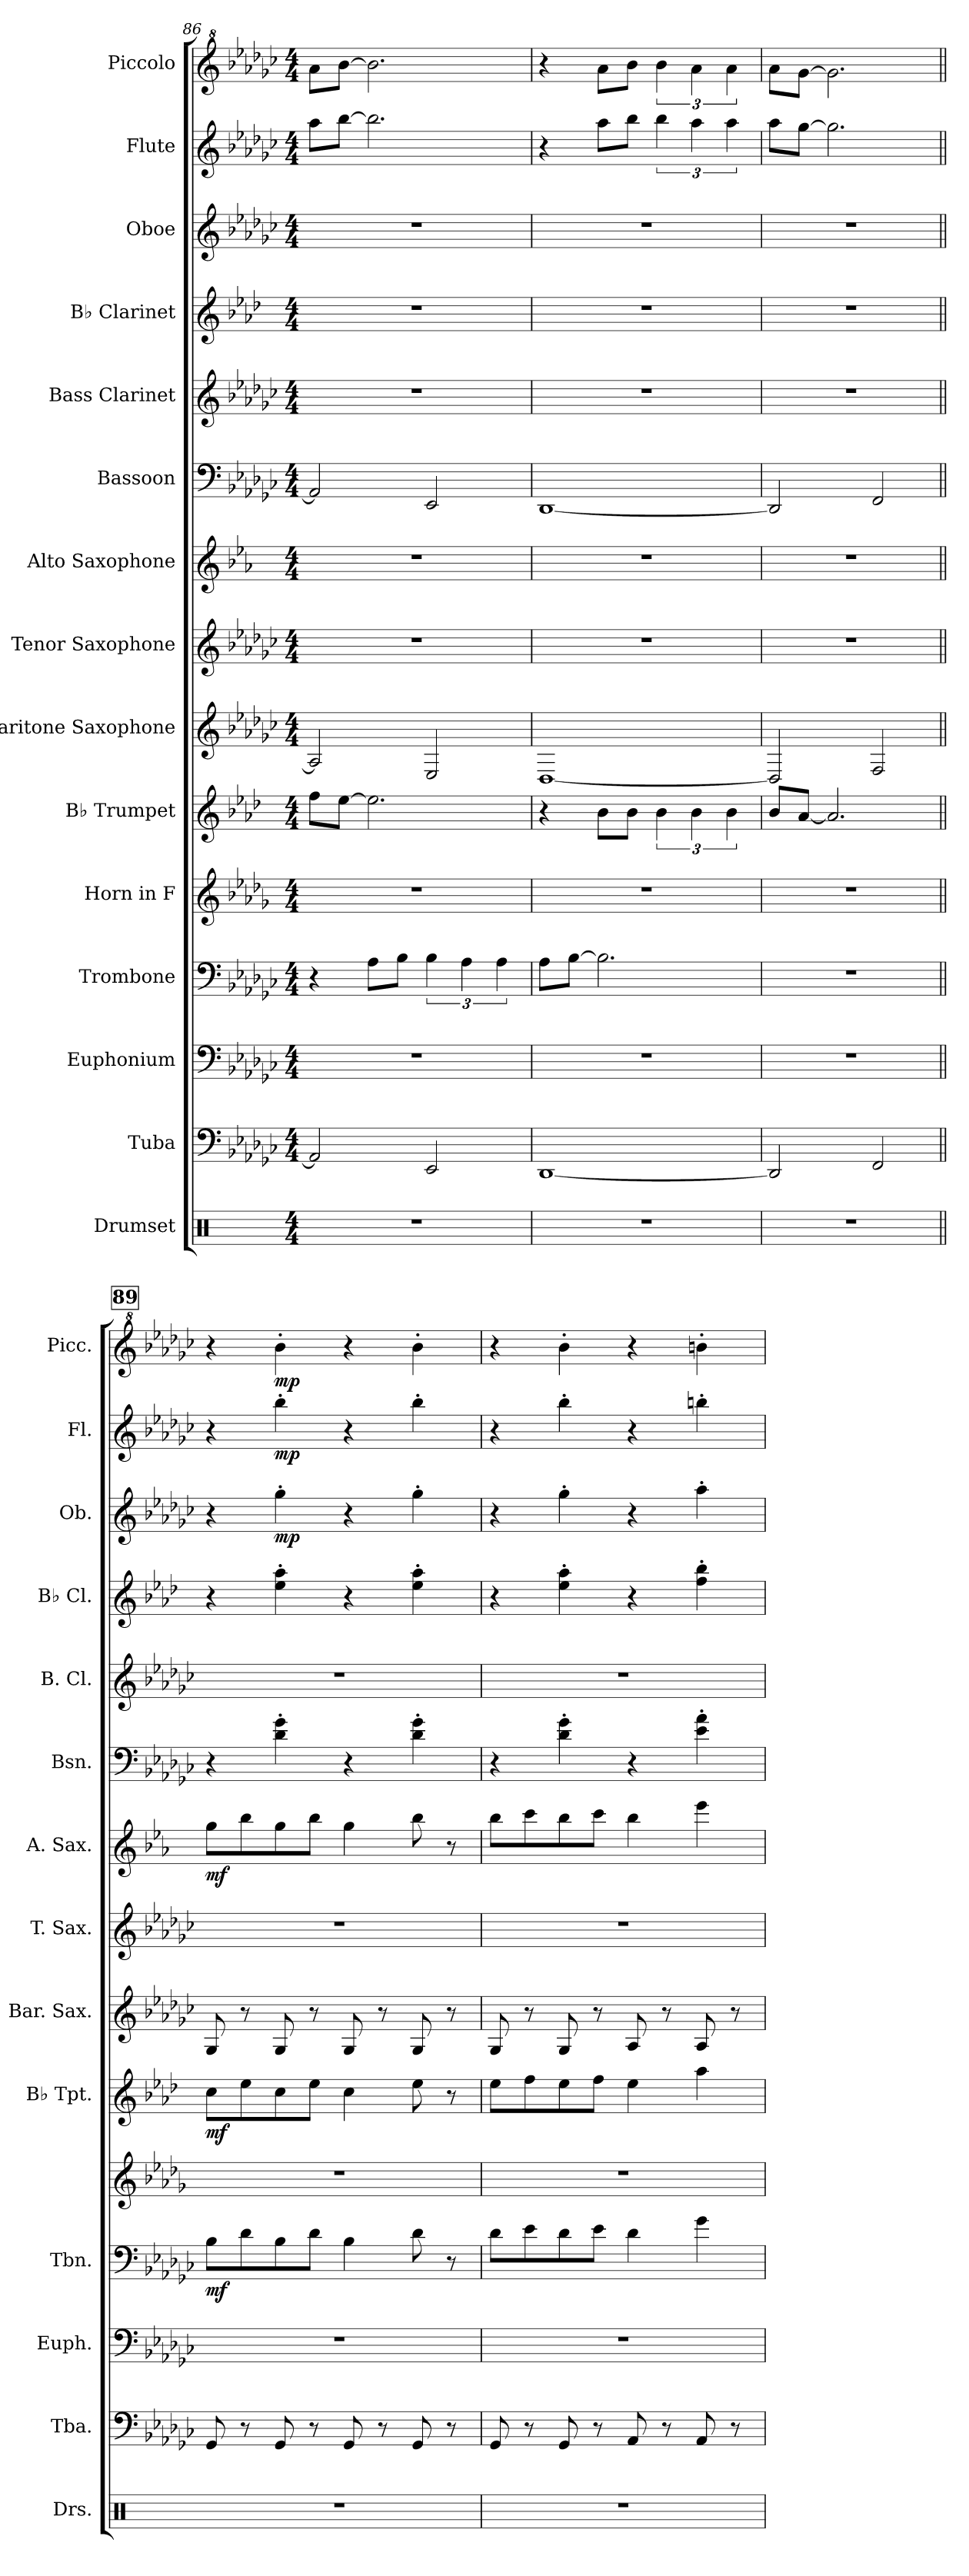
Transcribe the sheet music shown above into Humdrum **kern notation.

**kern	**kern	**kern	**kern	**dynam	**kern	**kern	**dynam	**kern	**kern	**kern	**dynam	**kern	**dynam	**kern	**kern	**dynam	**kern	**dynam	**kern	**dynam	**kern	**dynam
*part15	*part14	*part13	*part12	*part12	*part11	*part10	*part10	*part9	*part8	*part7	*part7	*part6	*part6	*part5	*part4	*part4	*part3	*part3	*part2	*part2	*part1	*part1
*staff15	*staff14	*staff13	*staff12	*staff12	*staff11	*staff10	*staff10	*staff9	*staff8	*staff7	*staff7	*staff6	*staff6	*staff5	*staff4	*staff4	*staff3	*staff3	*staff2	*staff2	*staff1	*staff1
*I"Drumset	*I"Tuba	*I"Euphonium	*I"Trombone	*	*I"Horn in F	*I"B♭ Trumpet	*	*I"Baritone Saxophone	*I"Tenor Saxophone	*I"Alto Saxophone	*	*I"Bassoon	*	*I"Bass Clarinet	*I"B♭ Clarinet	*	*I"Oboe	*	*I"Flute	*	*I"Piccolo	*
*I'Drs.	*I'Tba.	*I'Euph.	*I'Tbn.	*	*	*I'B♭ Tpt.	*	*I'Bar. Sax.	*I'T. Sax.	*I'A. Sax.	*	*I'Bsn.	*	*I'B. Cl.	*I'B♭ Cl.	*	*I'Ob.	*	*I'Fl.	*	*I'Picc.	*
*clefX	*clefF4	*clefF4	*clefF4	*	*clefG2	*clefG2	*	*clefG2	*clefG2	*clefG2	*	*clefF4	*	*clefG2	*clefG2	*	*clefG2	*	*clefG2	*	*clefG^2	*
*	*	*	*	*	*ITrd4c7	*ITrd1c2	*	*ITrd12c21	*ITrd8c14	*ITrd5c9	*	*	*	*ITrd8c14	*ITrd1c2	*	*	*	*	*	*ITrd-7c-12	*
*k[]	*k[b-e-a-d-g-c-]	*k[b-e-a-d-g-c-]	*k[b-e-a-d-g-c-]	*	*k[b-e-a-d-g-c-]	*k[b-e-a-d-g-c-]	*	*k[b-e-a-d-g-c-]	*k[b-e-a-d-g-c-]	*k[b-e-a-d-g-c-]	*	*k[b-e-a-d-g-c-]	*	*k[b-e-a-d-g-c-]	*k[b-e-a-d-g-c-]	*	*k[b-e-a-d-g-c-]	*	*k[b-e-a-d-g-c-]	*	*k[b-e-a-d-g-c-]	*
*M4/4	*M4/4	*M4/4	*M4/4	*	*M4/4	*M4/4	*	*M4/4	*M4/4	*M4/4	*	*M4/4	*	*M4/4	*M4/4	*	*M4/4	*	*M4/4	*	*M4/4	*
=86	=86	=86	=86	=86	=86	=86	=86	=86	=86	=86	=86	=86	=86	=86	=86	=86	=86	=86	=86	=86	=86	=86
1r	2AA-/]	1r	4r	.	1r	8ee-\L	.	2AA-/]	1r	1r	.	2AA-/]	.	1r	1r	.	1r	.	8aa-\L	.	8aaa-\L	.
.	.	.	.	.	.	[8dd-\J	.	.	.	.	.	.	.	.	.	.	.	.	[8bb-\J	.	[8bbb-\J	.
.	.	.	8A-\L	.	.	2.dd-\]	.	.	.	.	.	.	.	.	.	.	.	.	2.bb-\]	.	2.bbb-\]	.
.	.	.	8B-\J	.	.	.	.	.	.	.	.	.	.	.	.	.	.	.	.	.	.	.
.	2EE-/	.	6B-\	.	.	.	.	2EE-/	.	.	.	2EE-/	.	.	.	.	.	.	.	.	.	.
.	.	.	6A-\	.	.	.	.	.	.	.	.	.	.	.	.	.	.	.	.	.	.	.
.	.	.	6A-\	.	.	.	.	.	.	.	.	.	.	.	.	.	.	.	.	.	.	.
=87	=87	=87	=87	=87	=87	=87	=87	=87	=87	=87	=87	=87	=87	=87	=87	=87	=87	=87	=87	=87	=87	=87
1r	[1DD-	1r	8A-\L	.	1r	4r	.	[1DD-	1r	1r	.	[1DD-	.	1r	1r	.	1r	.	4r	.	4r	.
.	.	.	[8B-\J	.	.	.	.	.	.	.	.	.	.	.	.	.	.	.	.	.	.	.
.	.	.	2.B-\]	.	.	8a-\L	.	.	.	.	.	.	.	.	.	.	.	.	8aa-\L	.	8aaa-\L	.
.	.	.	.	.	.	8a-\J	.	.	.	.	.	.	.	.	.	.	.	.	8bb-\J	.	8bbb-\J	.
.	.	.	.	.	.	6a-\	.	.	.	.	.	.	.	.	.	.	.	.	6bb-\	.	6bbb-\	.
.	.	.	.	.	.	6a-\	.	.	.	.	.	.	.	.	.	.	.	.	6aa-\	.	6aaa-\	.
.	.	.	.	.	.	6a-\	.	.	.	.	.	.	.	.	.	.	.	.	6aa-\	.	6aaa-\	.
=88	=88	=88	=88	=88	=88	=88	=88	=88	=88	=88	=88	=88	=88	=88	=88	=88	=88	=88	=88	=88	=88	=88
1r	2DD-/]	1r	1r	.	1r	8a-/L	.	2DD-/]	1r	1r	.	2DD-/]	.	1r	1r	.	1r	.	8aa-\L	.	8aaa-\L	.
.	.	.	.	.	.	[8g-/J	.	.	.	.	.	.	.	.	.	.	.	.	[8gg-\J	.	[8ggg-\J	.
.	.	.	.	.	.	2.g-/]	.	.	.	.	.	.	.	.	.	.	.	.	2.gg-\]	.	2.ggg-\]	.
.	2FF/	.	.	.	.	.	.	2FF/	.	.	.	2FF/	.	.	.	.	.	.	.	.	.	.
!!LO:REH:place=s1:a:B:fs=14:t=89
=89||	=89||	=89||	=89||	=89||	=89||	=89||	=89||	=89||	=89||	=89||	=89||	=89||	=89||	=89||	=89||	=89||	=89||	=89||	=89||	=89||	=89||	=89||
!	!	!	!	!LO:DY:b	!	!	!LO:DY:b	!	!	!	!LO:DY:b	!	!	!	!	!	!	!	!	!	!	!
1r	8GG-/	1r	8B-\L	mf	1r	8b-\L	mf	8GG-/	1r	8b-\L	mf	4r	.	1r	4r	.	4r	.	4r	.	4r	.
.	8r	.	8d-\	.	.	8dd-\	.	8r	.	8dd-\	.	.	.	.	.	.	.	.	.	.	.	.
!	!	!	!	!	!	!	!	!	!	!	!	!	!LO:DY:b	!	!	!	!	!	!	!	!	!
!	!	!	!	!	!	!	!	!	!	!	!	!	!LO:DY:n=1:b	!	!	!LO:DY:b	!	!	!	!	!	!
!	!	!	!	!	!	!	!	!	!	!	!	!	!	!	!	!LO:DY:n=1:b	!	!LO:DY:b	!	!LO:DY:b	!	!LO:DY:b
.	8GG-/	.	8B-\	.	.	8b-\	.	8GG-/	.	8b-\	.	4d-\' 4g-\'	mp mp	.	4dd-\' 4gg-\'	mp mp	4gg-'\	mp	4bb-'\	mp	4bbb-'\	mp
.	8r	.	8d-\J	.	.	8dd-\J	.	8r	.	8dd-\J	.	.	.	.	.	.	.	.	.	.	.	.
.	8GG-/	.	4B-\	.	.	4b-\	.	8GG-/	.	4b-\	.	4r	.	.	4r	.	4r	.	4r	.	4r	.
.	8r	.	.	.	.	.	.	8r	.	.	.	.	.	.	.	.	.	.	.	.	.	.
.	8GG-/	.	8d-\	.	.	8dd-\	.	8GG-/	.	8dd-\	.	4d-\' 4g-\'	.	.	4dd-\' 4gg-\'	.	4gg-'\	.	4bb-'\	.	4bbb-'\	.
.	8r	.	8r	.	.	8r	.	8r	.	8r	.	.	.	.	.	.	.	.	.	.	.	.
=90	=90	=90	=90	=90	=90	=90	=90	=90	=90	=90	=90	=90	=90	=90	=90	=90	=90	=90	=90	=90	=90	=90
1r	8GG-/	1r	8d-\L	.	1r	8dd-\L	.	8GG-/	1r	8dd-\L	.	4r	.	1r	4r	.	4r	.	4r	.	4r	.
.	8r	.	8e-\	.	.	8ee-\	.	8r	.	8ee-\	.	.	.	.	.	.	.	.	.	.	.	.
.	8GG-/	.	8d-\	.	.	8dd-\	.	8GG-/	.	8dd-\	.	4d-\' 4g-\'	.	.	4dd-\' 4gg-\'	.	4gg-'\	.	4bb-'\	.	4bbb-'\	.
.	8r	.	8e-\J	.	.	8ee-\J	.	8r	.	8ee-\J	.	.	.	.	.	.	.	.	.	.	.	.
.	8AA-/	.	4d-\	.	.	4dd-\	.	8AA-/	.	4dd-\	.	4r	.	.	4r	.	4r	.	4r	.	4r	.
.	8r	.	.	.	.	.	.	8r	.	.	.	.	.	.	.	.	.	.	.	.	.	.
.	8AA-/	.	4g-\	.	.	4gg-\	.	8AA-/	.	4gg-\	.	4e-\' 4a-\'	.	.	4ee-\' 4aa-\'	.	4aa-'\	.	4bbn'\	.	4bbbn'\	.
.	8r	.	.	.	.	.	.	8r	.	.	.	.	.	.	.	.	.	.	.	.	.	.
=	=	=	=	=	=	=	=	=	=	=	=	=	=	=	=	=	=	=	=	=	=	=
*-	*-	*-	*-	*-	*-	*-	*-	*-	*-	*-	*-	*-	*-	*-	*-	*-	*-	*-	*-	*-	*-	*-
